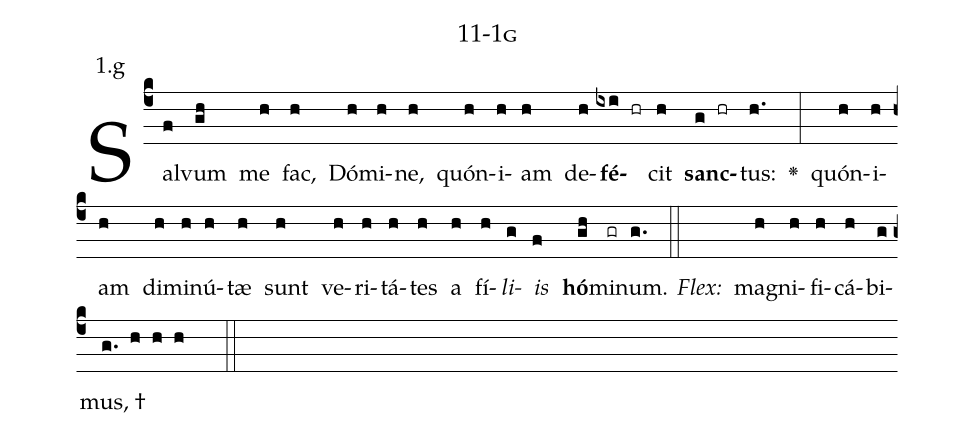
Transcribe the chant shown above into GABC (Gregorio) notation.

name: 11-1g;
annotation: 1.g;
%%
(c4)Sal(f)vum(gh) me(h) fac,(h) Dó(h)mi(h)ne,(h) quón(h)i(h)am(h) de(h)<b>fé</b>(ixi hr)cit(h) <b>sanc</b>(g hr)tus:(h.) <v>\greheightstar</v>(:) quón(h)i(h)am(h) di(h)mi(h)nú(h)tæ(h) sunt(h) ve(h)ri(h)tá(h)tes(h) a(h) fí(h)<i>li</i>(g)<i>is</i>(f) <b>hó</b>(gh)mi(gr)num.(g.) (::)
<i>Flex:</i>()  ma(h)gni(h)fi(h)cá(h)bi(g)mus, †(g. h h h  ::)

%E(h) u(h) o(g) u(f) a(gh) e.(g.) (::)
